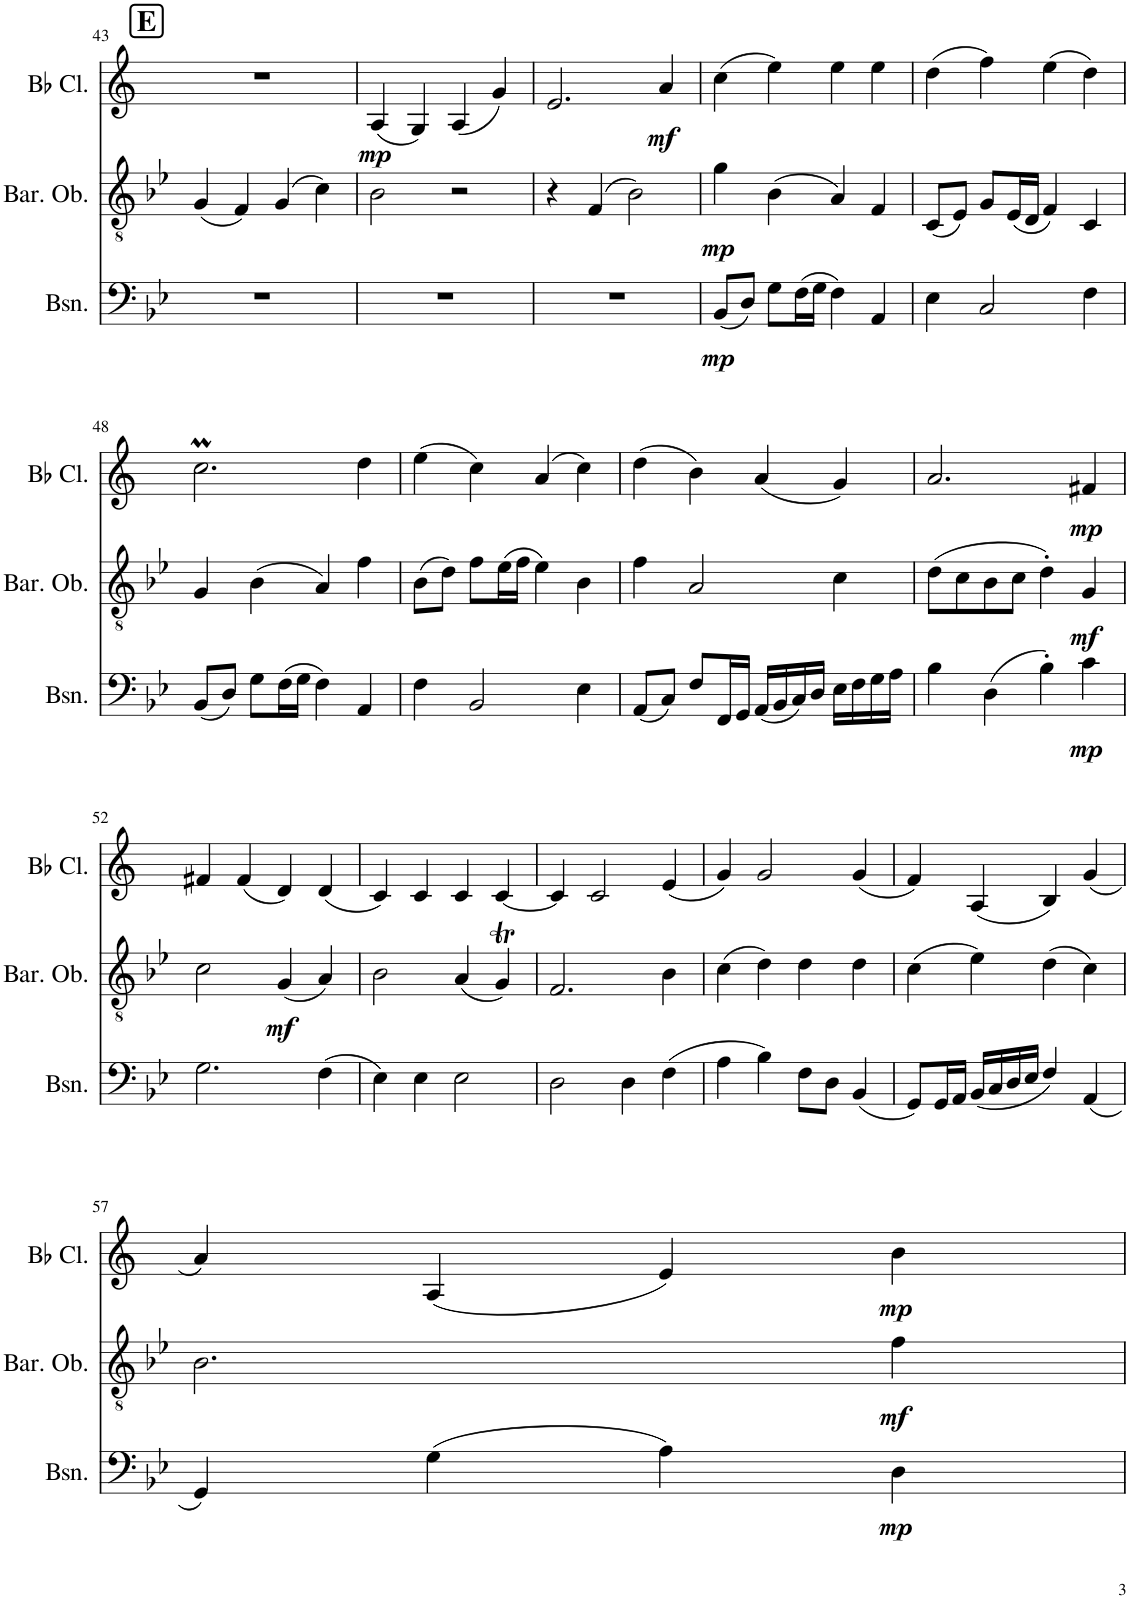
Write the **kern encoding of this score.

**kern	**dynam	**kern	**dynam	**kern	**dynam
*part3	*part3	*part2	*part2	*part1	*part1
*staff3	*staff3	*staff2	*staff2	*staff1	*staff1
*I"Bassoon	*	*I"Baritone Oboe	*	*I"Bb Clarinet	*
*I'Bsn.	*	*I'Bar. Ob.	*	*I'Bb Cl.	*
!!LO:PB:g=z
*clefF4	*	*clefGv2	*	*clefG2	*
*	*	*	*	*Trd1c2	*
*k[b-e-]	*	*k[b-e-]	*	*k[]	*
*M4/4	*	*M4/4	*	*M4/4	*
!!LO:REH:place=s1:a:B:cj:fs=14:t=E
=43	=43	=43	=43	=43	=43
1r	.	(4G/	.	1r	.
.	.	4F/)	.	.	.
.	.	(4G/	.	.	.
.	.	4c\)	.	.	.
=44	=44	=44	=44	=44	=44
!	!	!	!	!	!LO:DY:b
1r	.	2B-\	.	(4A/	mp
.	.	.	.	4G/)	.
.	.	2r	.	(4A/	.
.	.	.	.	4g/)	.
=45	=45	=45	=45	=45	=45
1r	.	4r	.	2.e/	.
.	.	(4F/	.	.	.
.	.	2B-\)	.	.	.
!	!	!	!	!	!LO:DY:b
.	.	.	.	4a/	mf
=46	=46	=46	=46	=46	=46
!	!LO:DY:b	!	!LO:DY:b	!	!
(8BB-/L	mp	4g\	mp	(4cc\	.
8D/J)	.	.	.	.	.
8G\L	.	(4B-\	.	4ee\)	.
(16F\L	.	.	.	.	.
16G\JJ	.	.	.	.	.
4F\)	.	4A/)	.	4ee\	.
4AA/	.	4F/	.	4ee\	.
=47	=47	=47	=47	=47	=47
4E-\	.	(8C/L	.	(4dd\	.
.	.	8E-/J)	.	.	.
2C/	.	8G/L	.	4ff\)	.
.	.	(16E-/L	.	.	.
.	.	16D/JJ	.	.	.
.	.	4F/)	.	(4ee\	.
4F\	.	4C/	.	4dd\)	.
!!LO:LB:g=z
=48	=48	=48	=48	=48	=48
(8BB-/L	.	4G/	.	2.ccM\	.
8D/J)	.	.	.	.	.
8G\L	.	(4B-\	.	.	.
(16F\L	.	.	.	.	.
16G\JJ	.	.	.	.	.
4F\)	.	4A/)	.	.	.
4AA/	.	4f\	.	4dd\	.
=49	=49	=49	=49	=49	=49
4F\	.	(8B-\L	.	(4ee\	.
.	.	8d\J)	.	.	.
2BB-/	.	8f\L	.	4cc\)	.
.	.	(16e-\L	.	.	.
.	.	16f\JJ	.	.	.
.	.	4e-\)	.	(4a/	.
4E-\	.	4B-\	.	4cc\)	.
=50	=50	=50	=50	=50	=50
(8AA/L	.	4f\	.	(4dd\	.
8C/J)	.	.	.	.	.
8F/L	.	2A/	.	4b\)	.
16FF/L	.	.	.	.	.
16GG/JJ	.	.	.	.	.
(16AA/LL	.	.	.	(4a/	.
16BB-/	.	.	.	.	.
16C/)	.	.	.	.	.
16D/JJ	.	.	.	.	.
16E-\LL	.	4c\	.	4g/)	.
16F\	.	.	.	.	.
16G\	.	.	.	.	.
16A\JJ	.	.	.	.	.
=51	=51	=51	=51	=51	=51
4B-\	.	(8d\L	.	2.a/	.
.	.	8c\	.	.	.
(4D\	.	8B-\	.	.	.
.	.	8c\J	.	.	.
4B-'\)	.	4d'\)	.	.	.
!	!LO:DY:b	!	!LO:DY:b	!	!LO:DY:b
4c\	mp	4G/	mf	4f#X/	mp
!!LO:LB:g=z
=52	=52	=52	=52	=52	=52
2.G\	.	2c\	.	4f#X/	.
.	.	.	.	(4f#/	.
!	!	!	!LO:DY:b	!	!
.	.	(4G/	mf	4d/)	.
(4F\	.	4A/)	.	(4d/	.
=53	=53	=53	=53	=53	=53
4E-\)	.	2B-\	.	4c/)	.
4E-\	.	.	.	4c/	.
2E-\	.	(4A/	.	4c/	.
.	.	4GT/)	.	[4c/	.
=54	=54	=54	=54	=54	=54
2D\	.	2.F/	.	4c/]	.
.	.	.	.	2c/	.
4D\	.	.	.	.	.
(4F\	.	4B-\	.	(4e/	.
=55	=55	=55	=55	=55	=55
4A\	.	(4c\	.	4g/)	.
4B-\)	.	4d\)	.	2g/	.
8F\L	.	4d\	.	.	.
8D\J	.	.	.	.	.
(4BB-/	.	4d\	.	(4g/	.
=56	=56	=56	=56	=56	=56
8GG/L)	.	(4c\	.	4f/)	.
16GG/L	.	.	.	.	.
16AA/JJ	.	.	.	.	.
(16BB-/LL	.	4e-\)	.	(4A/	.
16C/	.	.	.	.	.
16D/	.	.	.	.	.
16E-/JJ	.	.	.	.	.
4F/)	.	(4d\	.	4B/)	.
(4AA/	.	4c\)	.	(4g/	.
!!LO:LB:g=z
=57	=57	=57	=57	=57	=57
4GG/)	.	2.B-\	.	4a/)	.
(4G\	.	.	.	(4A/	.
4A\)	.	.	.	4e/)	.
!	!LO:DY:b	!	!LO:DY:b	!	!LO:DY:b
4D\	mp	4f\	mf	4b\	mp
=	=	=	=	=	=
*-	*-	*-	*-	*-	*-
